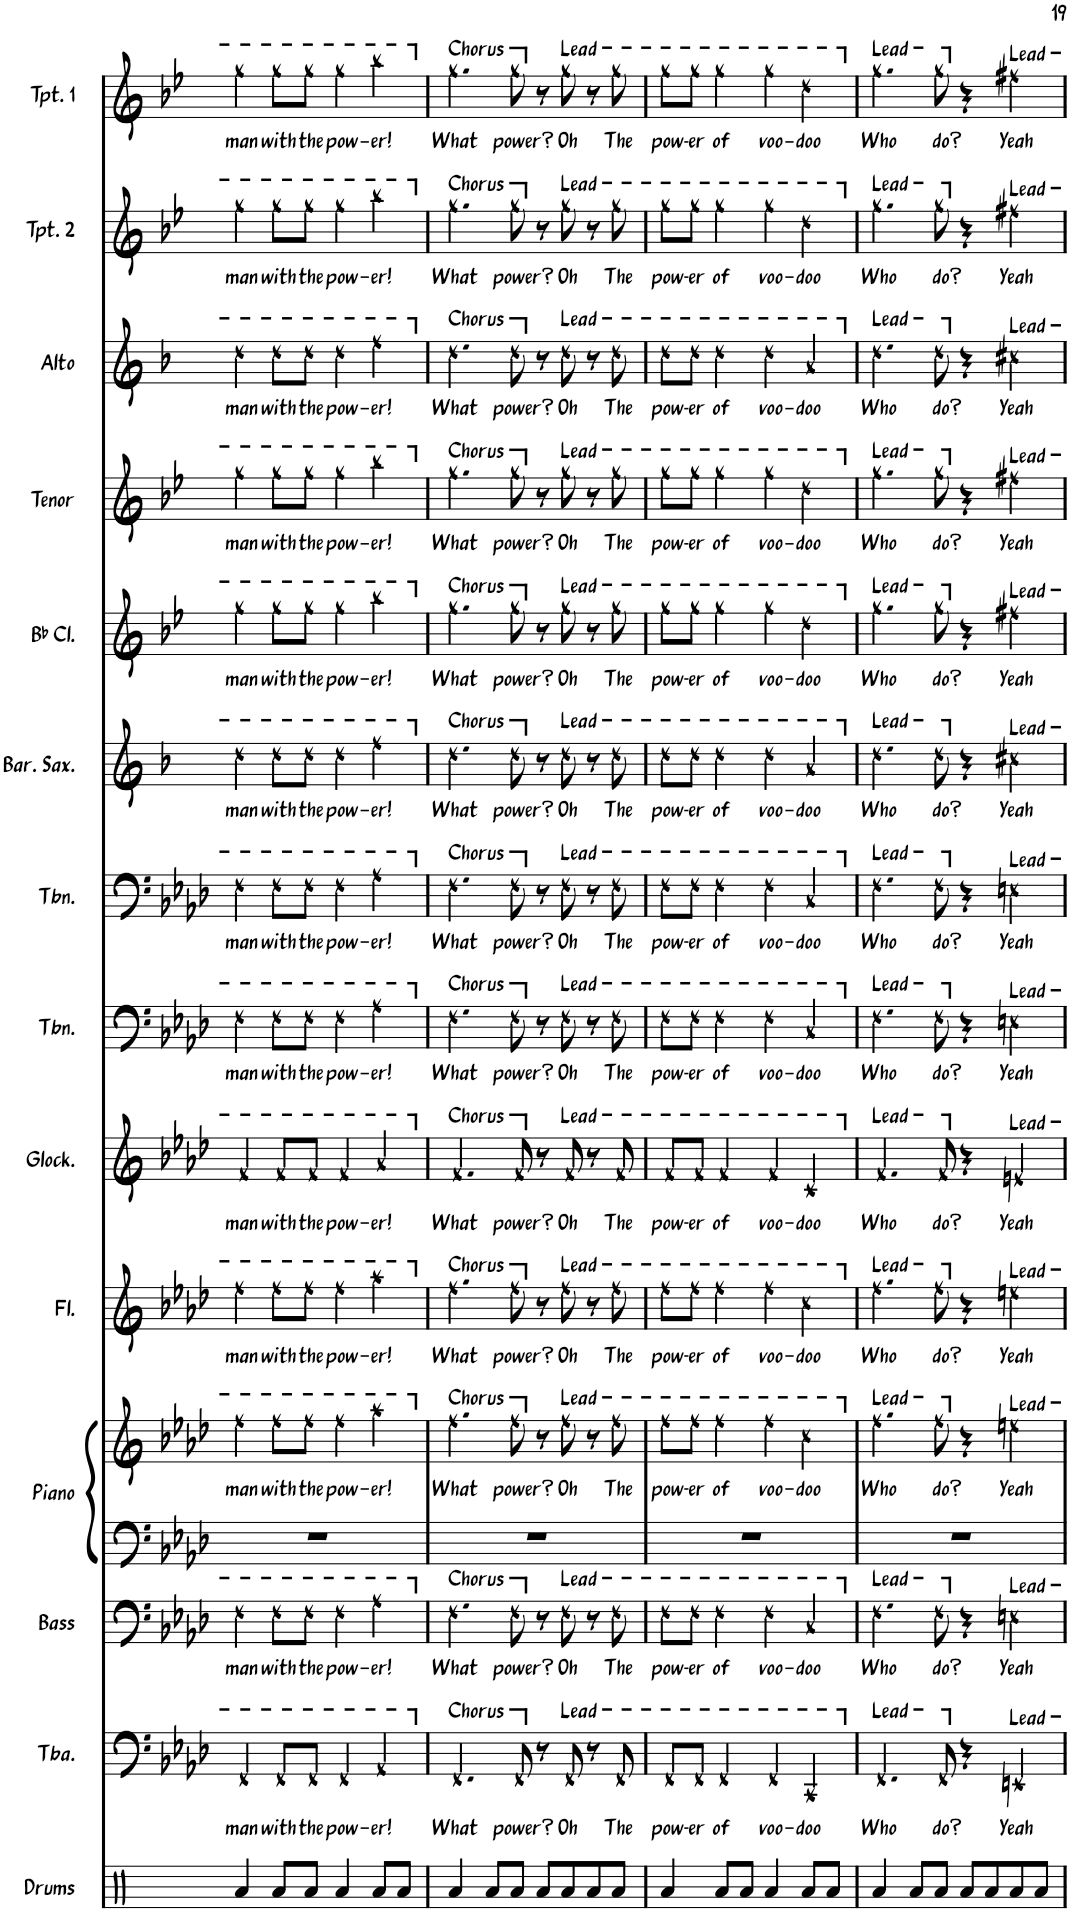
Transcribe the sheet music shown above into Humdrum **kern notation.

**kern	**kern	**text	**kern	**text	**kern	**kern	**text	**kern	**text	**kern	**text	**kern	**text	**kern	**text	**kern	**text	**kern	**text	**kern	**text	**kern	**text	**kern	**text	**kern	**text
*part14	*part13	*part13	*part12	*part12	*part11	*part11	*part11	*part10	*part10	*part9	*part9	*part8	*part8	*part7	*part7	*part6	*part6	*part5	*part5	*part4	*part4	*part3	*part3	*part2	*part2	*part1	*part1
*staff15	*staff14	*staff14	*staff13	*staff13	*staff12	*staff11	*staff11	*staff10	*staff10	*staff9	*staff9	*staff8	*staff8	*staff7	*staff7	*staff6	*staff6	*staff5	*staff5	*staff4	*staff4	*staff3	*staff3	*staff2	*staff2	*staff1	*staff1
*I"Drums	*I"Tuba	*	*I"Bass	*	*I"Piano	*	*	*I"Flute	*	*I"Glockenspiel	*	*I"Trombone	*	*I"Trombone	*	*I"Baritone Saxophone	*	*I"Bb Clarinet	*	*I"Tenor Sax	*	*I"Alto Sax	*	*I"Trumpet 2	*	*I"Trumpet 1	*
*I'Drums	*I'Tba.	*	*I'Bass	*	*I'Piano	*	*	*I'Fl.	*	*I'Glock.	*	*I'Tbn.	*	*I'Tbn.	*	*I'Bar. Sax.	*	*I'Bb Cl.	*	*I'Tenor	*	*I'Alto	*	*I'Tpt. 2	*	*I'Tpt. 1	*
!!LO:PB:g=z
*clefX	*clefF4	*	*clefF4	*	*clefF4	*clefG2	*	*clefG2	*	*clefG2	*	*clefF4	*	*clefF4	*	*clefG2	*	*clefG2	*	*clefG2	*	*clefG2	*	*clefG2	*	*clefG2	*
*	*	*	*Trd7c12	*	*	*	*	*	*	*Trd-14c-24	*	*	*	*	*	*Trd12c21	*	*Trd1c2	*	*Trd8c14	*	*Trd5c9	*	*Trd1c2	*	*Trd1c2	*
*k[]	*k[b-e-a-d-]	*	*k[b-e-a-d-]	*	*k[b-e-a-d-]	*k[b-e-a-d-]	*	*k[b-e-a-d-]	*	*k[b-e-a-d-]	*	*k[b-e-a-d-]	*	*k[b-e-a-d-]	*	*k[b-]	*	*k[b-e-]	*	*k[b-e-]	*	*k[b-]	*	*k[b-e-]	*	*k[b-e-]	*
*M4/4	*M4/4	*	*M4/4	*	*M4/4	*M4/4	*	*M4/4	*	*M4/4	*	*M4/4	*	*M4/4	*	*M4/4	*	*M4/4	*	*M4/4	*	*M4/4	*	*M4/4	*	*M4/4	*
=67	=67	=67	=67	=67	=67	=67	=67	=67	=67	=67	=67	=67	=67	=67	=67	=67	=67	=67	=67	=67	=67	=67	=67	=67	=67	=67	=67
!	!	!LO:LY:b	!	!LO:LY:b	!	!	!LO:LY:b	!	!LO:LY:b	!	!LO:LY:b	!	!LO:LY:b	!	!LO:LY:b	!	!LO:LY:b	!	!LO:LY:b	!	!LO:LY:b	!	!LO:LY:b	!	!LO:LY:b	!	!LO:LY:b
4Ra/	4FF/	man	4F\	man	1r	4ff\	man	4ff\	man	4f/	man	4F\	man	4F\	man	4dd\	man	4gg\	man	4gg\	man	4dd\	man	4gg\	man	4gg\	man
!	!	!LO:LY:b	!	!LO:LY:b	!	!	!LO:LY:b	!	!LO:LY:b	!	!LO:LY:b	!	!LO:LY:b	!	!LO:LY:b	!	!LO:LY:b	!	!LO:LY:b	!	!LO:LY:b	!	!LO:LY:b	!	!LO:LY:b	!	!LO:LY:b
8Ra/L	8FF/L	with	8F\L	with	.	8ff\L	with	8ff\L	with	8f/L	with	8F\L	with	8F\L	with	8dd\L	with	8gg\L	with	8gg\L	with	8dd\L	with	8gg\L	with	8gg\L	with
!	!	!LO:LY:b	!	!LO:LY:b	!	!	!LO:LY:b	!	!LO:LY:b	!	!LO:LY:b	!	!LO:LY:b	!	!LO:LY:b	!	!LO:LY:b	!	!LO:LY:b	!	!LO:LY:b	!	!LO:LY:b	!	!LO:LY:b	!	!LO:LY:b
8Ra/J	8FF/J	the	8F\J	the	.	8ff\J	the	8ff\J	the	8f/J	the	8F\J	the	8F\J	the	8dd\J	the	8gg\J	the	8gg\J	the	8dd\J	the	8gg\J	the	8gg\J	the
!	!	!LO:LY:b	!	!LO:LY:b	!	!	!LO:LY:b	!	!LO:LY:b	!	!LO:LY:b	!	!LO:LY:b	!	!LO:LY:b	!	!LO:LY:b	!	!LO:LY:b	!	!LO:LY:b	!	!LO:LY:b	!	!LO:LY:b	!	!LO:LY:b
4Ra/	4FF/	pow-	4F\	pow-	.	4ff\	pow-	4ff\	pow-	4f/	pow-	4F\	pow-	4F\	pow-	4dd\	pow-	4gg\	pow-	4gg\	pow-	4dd\	pow-	4gg\	pow-	4gg\	pow-
!	!	!LO:LY:b	!	!LO:LY:b	!	!	!LO:LY:b	!	!LO:LY:b	!	!LO:LY:b	!	!LO:LY:b	!	!LO:LY:b	!	!LO:LY:b	!	!LO:LY:b	!	!LO:LY:b	!	!LO:LY:b	!	!LO:LY:b	!	!LO:LY:b
8Ra/L	4AA-/	-er!	4A-\	-er!	.	4aa-\	-er!	4aa-\	-er!	4a-/	-er!	4A-\	-er!	4A-\	-er!	4ff\	-er!	4bb-\	-er!	4bb-\	-er!	4ff\	-er!	4bb-\	-er!	4bb-\	-er!
8Ra/J	.	.	.	.	.	.	.	.	.	.	.	.	.	.	.	.	.	.	.	.	.	.	.	.	.	.	.
=68	=68	=68	=68	=68	=68	=68	=68	=68	=68	=68	=68	=68	=68	=68	=68	=68	=68	=68	=68	=68	=68	=68	=68	=68	=68	=68	=68
!	!	!	!	!	!	!	!	!	!	!	!	!	!	!	!	!	!	!	!	!	!	!	!	!	!	!LO:TX:a:t=Chorus	!
!	!	!	!	!	!	!	!	!	!	!	!	!	!	!	!	!	!	!	!	!	!	!	!	!LO:TX:a:t=Chorus	!	!	!
!	!	!	!	!	!	!	!	!	!	!	!	!	!	!	!	!	!	!	!	!	!	!LO:TX:a:t=Chorus	!	!	!	!	!
!	!	!	!	!	!	!	!	!	!	!	!	!	!	!	!	!	!	!	!	!LO:TX:a:t=Chorus	!	!	!	!	!	!	!
!	!	!	!	!	!	!	!	!	!	!	!	!	!	!	!	!	!	!LO:TX:a:t=Chorus	!	!	!	!	!	!	!	!	!
!	!	!	!	!	!	!	!	!	!	!	!	!	!	!	!	!LO:TX:a:t=Chorus	!	!	!	!	!	!	!	!	!	!	!
!	!	!	!	!	!	!	!	!	!	!	!	!	!	!LO:TX:a:t=Chorus	!	!	!	!	!	!	!	!	!	!	!	!	!
!	!	!	!	!	!	!	!	!	!	!	!	!LO:TX:a:t=Chorus	!	!	!	!	!	!	!	!	!	!	!	!	!	!	!
!	!	!	!	!	!	!	!	!	!	!LO:TX:a:t=Chorus	!	!	!	!	!	!	!	!	!	!	!	!	!	!	!	!	!
!	!	!	!	!	!	!	!	!LO:TX:a:t=Chorus	!	!	!	!	!	!	!	!	!	!	!	!	!	!	!	!	!	!	!
!	!	!	!	!	!	!LO:TX:a:t=Chorus	!	!	!	!	!	!	!	!	!	!	!	!	!	!	!	!	!	!	!	!	!
!	!	!	!LO:TX:a:t=Chorus	!	!	!	!	!	!	!	!	!	!	!	!	!	!	!	!	!	!	!	!	!	!	!	!
!	!LO:TX:a:t=Chorus	!	!	!	!	!	!	!	!	!	!	!	!	!	!	!	!	!	!	!	!	!	!	!	!	!	!
!	!	!LO:LY:b	!	!LO:LY:b	!	!	!LO:LY:b	!	!LO:LY:b	!	!LO:LY:b	!	!LO:LY:b	!	!LO:LY:b	!	!LO:LY:b	!	!LO:LY:b	!	!LO:LY:b	!	!LO:LY:b	!	!LO:LY:b	!	!LO:LY:b
4Ra/	4.FF/	What	4.F\	What	1r	4.ff\	What	4.ff\	What	4.f/	What	4.F\	What	4.F\	What	4.dd\	What	4.gg\	What	4.gg\	What	4.dd\	What	4.gg\	What	4.gg\	What
8Ra/L	.	.	.	.	.	.	.	.	.	.	.	.	.	.	.	.	.	.	.	.	.	.	.	.	.	.	.
!	!	!LO:LY:b	!	!LO:LY:b	!	!	!LO:LY:b	!	!LO:LY:b	!	!LO:LY:b	!	!LO:LY:b	!	!LO:LY:b	!	!LO:LY:b	!	!LO:LY:b	!	!LO:LY:b	!	!LO:LY:b	!	!LO:LY:b	!	!LO:LY:b
8Ra/J	8FF/	power?	8F\	power?	.	8ff\	power?	8ff\	power?	8f/	power?	8F\	power?	8F\	power?	8dd\	power?	8gg\	power?	8gg\	power?	8dd\	power?	8gg\	power?	8gg\	power?
8Ra/L	8r	.	8r	.	.	8r	.	8r	.	8r	.	8r	.	8r	.	8r	.	8r	.	8r	.	8r	.	8r	.	8r	.
!	!	!	!	!	!	!	!	!	!	!	!	!	!	!	!	!	!	!	!	!	!	!	!	!	!	!LO:TX:a:t=Lead	!
!	!	!	!	!	!	!	!	!	!	!	!	!	!	!	!	!	!	!	!	!	!	!	!	!LO:TX:a:t=Lead	!	!	!
!	!	!	!	!	!	!	!	!	!	!	!	!	!	!	!	!	!	!	!	!	!	!LO:TX:a:t=Lead	!	!	!	!	!
!	!	!	!	!	!	!	!	!	!	!	!	!	!	!	!	!	!	!	!	!LO:TX:a:t=Lead	!	!	!	!	!	!	!
!	!	!	!	!	!	!	!	!	!	!	!	!	!	!	!	!	!	!LO:TX:a:t=Lead	!	!	!	!	!	!	!	!	!
!	!	!	!	!	!	!	!	!	!	!	!	!	!	!	!	!LO:TX:a:t=Lead	!	!	!	!	!	!	!	!	!	!	!
!	!	!	!	!	!	!	!	!	!	!	!	!	!	!LO:TX:a:t=Lead	!	!	!	!	!	!	!	!	!	!	!	!	!
!	!	!	!	!	!	!	!	!	!	!	!	!LO:TX:a:t=Lead	!	!	!	!	!	!	!	!	!	!	!	!	!	!	!
!	!	!	!	!	!	!	!	!	!	!LO:TX:a:t=Lead	!	!	!	!	!	!	!	!	!	!	!	!	!	!	!	!	!
!	!	!	!	!	!	!	!	!LO:TX:a:t=Lead	!	!	!	!	!	!	!	!	!	!	!	!	!	!	!	!	!	!	!
!	!	!	!	!	!	!LO:TX:a:t=Lead	!	!	!	!	!	!	!	!	!	!	!	!	!	!	!	!	!	!	!	!	!
!	!	!	!LO:TX:a:t=Lead	!	!	!	!	!	!	!	!	!	!	!	!	!	!	!	!	!	!	!	!	!	!	!	!
!	!LO:TX:a:t=Lead	!	!	!	!	!	!	!	!	!	!	!	!	!	!	!	!	!	!	!	!	!	!	!	!	!	!
!	!	!LO:LY:b	!	!LO:LY:b	!	!	!LO:LY:b	!	!LO:LY:b	!	!LO:LY:b	!	!LO:LY:b	!	!LO:LY:b	!	!LO:LY:b	!	!LO:LY:b	!	!LO:LY:b	!	!LO:LY:b	!	!LO:LY:b	!	!LO:LY:b
8Ra/	8FF/	Oh	8F\	Oh	.	8ff\	Oh	8ff\	Oh	8f/	Oh	8F\	Oh	8F\	Oh	8dd\	Oh	8gg\	Oh	8gg\	Oh	8dd\	Oh	8gg\	Oh	8gg\	Oh
8Ra/	8r	.	8r	.	.	8r	.	8r	.	8r	.	8r	.	8r	.	8r	.	8r	.	8r	.	8r	.	8r	.	8r	.
!	!	!LO:LY:b	!	!LO:LY:b	!	!	!LO:LY:b	!	!LO:LY:b	!	!LO:LY:b	!	!LO:LY:b	!	!LO:LY:b	!	!LO:LY:b	!	!LO:LY:b	!	!LO:LY:b	!	!LO:LY:b	!	!LO:LY:b	!	!LO:LY:b
8Ra/J	8FF/	The	8F\	The	.	8ff\	The	8ff\	The	8f/	The	8F\	The	8F\	The	8dd\	The	8gg\	The	8gg\	The	8dd\	The	8gg\	The	8gg\	The
=69	=69	=69	=69	=69	=69	=69	=69	=69	=69	=69	=69	=69	=69	=69	=69	=69	=69	=69	=69	=69	=69	=69	=69	=69	=69	=69	=69
!	!	!LO:LY:b	!	!LO:LY:b	!	!	!LO:LY:b	!	!LO:LY:b	!	!LO:LY:b	!	!LO:LY:b	!	!LO:LY:b	!	!LO:LY:b	!	!LO:LY:b	!	!LO:LY:b	!	!LO:LY:b	!	!LO:LY:b	!	!LO:LY:b
4Ra/	8FF/L	-pow-	8F\L	-pow-	1r	8ff\L	-pow-	8ff\L	-pow-	8f/L	-pow-	8F\L	-pow-	8F\L	-pow-	8dd\L	-pow-	8gg\L	-pow-	8gg\L	-pow-	8dd\L	-pow-	8gg\L	-pow-	8gg\L	-pow-
!	!	!LO:LY:b	!	!LO:LY:b	!	!	!LO:LY:b	!	!LO:LY:b	!	!LO:LY:b	!	!LO:LY:b	!	!LO:LY:b	!	!LO:LY:b	!	!LO:LY:b	!	!LO:LY:b	!	!LO:LY:b	!	!LO:LY:b	!	!LO:LY:b
.	8FF/J	-er	8F\J	-er	.	8ff\J	-er	8ff\J	-er	8f/J	-er	8F\J	-er	8F\J	-er	8dd\J	-er	8gg\J	-er	8gg\J	-er	8dd\J	-er	8gg\J	-er	8gg\J	-er
!	!	!LO:LY:b	!	!LO:LY:b	!	!	!LO:LY:b	!	!LO:LY:b	!	!LO:LY:b	!	!LO:LY:b	!	!LO:LY:b	!	!LO:LY:b	!	!LO:LY:b	!	!LO:LY:b	!	!LO:LY:b	!	!LO:LY:b	!	!LO:LY:b
8Ra/L	4FF/	of	4F\	of	.	4ff\	of	4ff\	of	4f/	of	4F\	of	4F\	of	4dd\	of	4gg\	of	4gg\	of	4dd\	of	4gg\	of	4gg\	of
8Ra/J	.	.	.	.	.	.	.	.	.	.	.	.	.	.	.	.	.	.	.	.	.	.	.	.	.	.	.
!	!	!LO:LY:b	!	!LO:LY:b	!	!	!LO:LY:b	!	!LO:LY:b	!	!LO:LY:b	!	!LO:LY:b	!	!LO:LY:b	!	!LO:LY:b	!	!LO:LY:b	!	!LO:LY:b	!	!LO:LY:b	!	!LO:LY:b	!	!LO:LY:b
4Ra/	4FF/	voo-	4F\	voo-	.	4ff\	voo-	4ff\	voo-	4f/	voo-	4F\	voo-	4F\	voo-	4dd\	voo-	4gg\	voo-	4gg\	voo-	4dd\	voo-	4gg\	voo-	4gg\	voo-
!	!	!LO:LY:b	!	!LO:LY:b	!	!	!LO:LY:b	!	!LO:LY:b	!	!LO:LY:b	!	!LO:LY:b	!	!LO:LY:b	!	!LO:LY:b	!	!LO:LY:b	!	!LO:LY:b	!	!LO:LY:b	!	!LO:LY:b	!	!LO:LY:b
8Ra/L	4CC/	-doo	4C/	-doo	.	4cc\	-doo	4cc\	-doo	4c/	-doo	4C/	-doo	4C/	-doo	4a/	-doo	4dd\	-doo	4dd\	-doo	4a/	-doo	4dd\	-doo	4dd\	-doo
8Ra/J	.	.	.	.	.	.	.	.	.	.	.	.	.	.	.	.	.	.	.	.	.	.	.	.	.	.	.
=70	=70	=70	=70	=70	=70	=70	=70	=70	=70	=70	=70	=70	=70	=70	=70	=70	=70	=70	=70	=70	=70	=70	=70	=70	=70	=70	=70
!	!	!	!	!	!	!	!	!	!	!	!	!	!	!	!	!	!	!	!	!	!	!	!	!	!	!LO:TX:a:t=Lead	!
!	!	!	!	!	!	!	!	!	!	!	!	!	!	!	!	!	!	!	!	!	!	!	!	!LO:TX:a:t=Lead	!	!	!
!	!	!	!	!	!	!	!	!	!	!	!	!	!	!	!	!	!	!	!	!	!	!LO:TX:a:t=Lead	!	!	!	!	!
!	!	!	!	!	!	!	!	!	!	!	!	!	!	!	!	!	!	!	!	!LO:TX:a:t=Lead	!	!	!	!	!	!	!
!	!	!	!	!	!	!	!	!	!	!	!	!	!	!	!	!	!	!LO:TX:a:t=Lead	!	!	!	!	!	!	!	!	!
!	!	!	!	!	!	!	!	!	!	!	!	!	!	!	!	!LO:TX:a:t=Lead	!	!	!	!	!	!	!	!	!	!	!
!	!	!	!	!	!	!	!	!	!	!	!	!	!	!LO:TX:a:t=Lead	!	!	!	!	!	!	!	!	!	!	!	!	!
!	!	!	!	!	!	!	!	!	!	!	!	!LO:TX:a:t=Lead	!	!	!	!	!	!	!	!	!	!	!	!	!	!	!
!	!	!	!	!	!	!	!	!	!	!LO:TX:a:t=Lead	!	!	!	!	!	!	!	!	!	!	!	!	!	!	!	!	!
!	!	!	!	!	!	!	!	!LO:TX:a:t=Lead	!	!	!	!	!	!	!	!	!	!	!	!	!	!	!	!	!	!	!
!	!	!	!	!	!	!LO:TX:a:t=Lead	!	!	!	!	!	!	!	!	!	!	!	!	!	!	!	!	!	!	!	!	!
!	!	!	!LO:TX:a:t=Lead	!	!	!	!	!	!	!	!	!	!	!	!	!	!	!	!	!	!	!	!	!	!	!	!
!	!LO:TX:a:t=Lead	!	!	!	!	!	!	!	!	!	!	!	!	!	!	!	!	!	!	!	!	!	!	!	!	!	!
!	!	!LO:LY:b	!	!LO:LY:b	!	!	!LO:LY:b	!	!LO:LY:b	!	!LO:LY:b	!	!LO:LY:b	!	!LO:LY:b	!	!LO:LY:b	!	!LO:LY:b	!	!LO:LY:b	!	!LO:LY:b	!	!LO:LY:b	!	!LO:LY:b
4Ra/	4.FF/	Who	4.F\	Who	1r	4.ff\	Who	4.ff\	Who	4.f/	Who	4.F\	Who	4.F\	Who	4.dd\	Who	4.gg\	Who	4.gg\	Who	4.dd\	Who	4.gg\	Who	4.gg\	Who
8Ra/L	.	.	.	.	.	.	.	.	.	.	.	.	.	.	.	.	.	.	.	.	.	.	.	.	.	.	.
!	!	!LO:LY:b	!	!LO:LY:b	!	!	!LO:LY:b	!	!LO:LY:b	!	!LO:LY:b	!	!LO:LY:b	!	!LO:LY:b	!	!LO:LY:b	!	!LO:LY:b	!	!LO:LY:b	!	!LO:LY:b	!	!LO:LY:b	!	!LO:LY:b
8Ra/J	8FF/	do?	8F\	do?	.	8ff\	do?	8ff\	do?	8f/	do?	8F\	do?	8F\	do?	8dd\	do?	8gg\	do?	8gg\	do?	8dd\	do?	8gg\	do?	8gg\	do?
8Ra/L	4r	.	4r	.	.	4r	.	4r	.	4r	.	4r	.	4r	.	4r	.	4r	.	4r	.	4r	.	4r	.	4r	.
8Ra/	.	.	.	.	.	.	.	.	.	.	.	.	.	.	.	.	.	.	.	.	.	.	.	.	.	.	.
!	!	!	!	!	!	!	!	!	!	!	!	!	!	!	!	!	!	!	!	!	!	!	!	!	!	!LO:TX:a:t=Lead	!
!	!	!	!	!	!	!	!	!	!	!	!	!	!	!	!	!	!	!	!	!	!	!	!	!LO:TX:a:t=Lead	!	!	!
!	!	!	!	!	!	!	!	!	!	!	!	!	!	!	!	!	!	!	!	!	!	!LO:TX:a:t=Lead	!	!	!	!	!
!	!	!	!	!	!	!	!	!	!	!	!	!	!	!	!	!	!	!	!	!LO:TX:a:t=Lead	!	!	!	!	!	!	!
!	!	!	!	!	!	!	!	!	!	!	!	!	!	!	!	!	!	!LO:TX:a:t=Lead	!	!	!	!	!	!	!	!	!
!	!	!	!	!	!	!	!	!	!	!	!	!	!	!	!	!LO:TX:a:t=Lead	!	!	!	!	!	!	!	!	!	!	!
!	!	!	!	!	!	!	!	!	!	!	!	!	!	!LO:TX:a:t=Lead	!	!	!	!	!	!	!	!	!	!	!	!	!
!	!	!	!	!	!	!	!	!	!	!	!	!LO:TX:a:t=Lead	!	!	!	!	!	!	!	!	!	!	!	!	!	!	!
!	!	!	!	!	!	!	!	!	!	!LO:TX:a:t=Lead	!	!	!	!	!	!	!	!	!	!	!	!	!	!	!	!	!
!	!	!	!	!	!	!	!	!LO:TX:a:t=Lead	!	!	!	!	!	!	!	!	!	!	!	!	!	!	!	!	!	!	!
!	!	!	!	!	!	!LO:TX:a:t=Lead	!	!	!	!	!	!	!	!	!	!	!	!	!	!	!	!	!	!	!	!	!
!	!	!	!LO:TX:a:t=Lead	!	!	!	!	!	!	!	!	!	!	!	!	!	!	!	!	!	!	!	!	!	!	!	!
!	!LO:TX:a:t=Lead	!	!	!	!	!	!	!	!	!	!	!	!	!	!	!	!	!	!	!	!	!	!	!	!	!	!
!	!	!LO:LY:b	!	!LO:LY:b	!	!	!LO:LY:b	!	!LO:LY:b	!	!LO:LY:b	!	!LO:LY:b	!	!LO:LY:b	!	!LO:LY:b	!	!LO:LY:b	!	!LO:LY:b	!	!LO:LY:b	!	!LO:LY:b	!	!LO:LY:b
8Ra/	4EEn/	Yeah	4En\	Yeah	.	4een\	Yeah	4een\	Yeah	4en/	Yeah	4En\	Yeah	4En\	Yeah	4cc#X\	Yeah	4ff#X\	Yeah	4ff#X\	Yeah	4cc#X\	Yeah	4ff#X\	Yeah	4ff#X\	Yeah
8Ra/J	.	.	.	.	.	.	.	.	.	.	.	.	.	.	.	.	.	.	.	.	.	.	.	.	.	.	.
=	=	=	=	=	=	=	=	=	=	=	=	=	=	=	=	=	=	=	=	=	=	=	=	=	=	=	=
*-	*-	*-	*-	*-	*-	*-	*-	*-	*-	*-	*-	*-	*-	*-	*-	*-	*-	*-	*-	*-	*-	*-	*-	*-	*-	*-	*-
